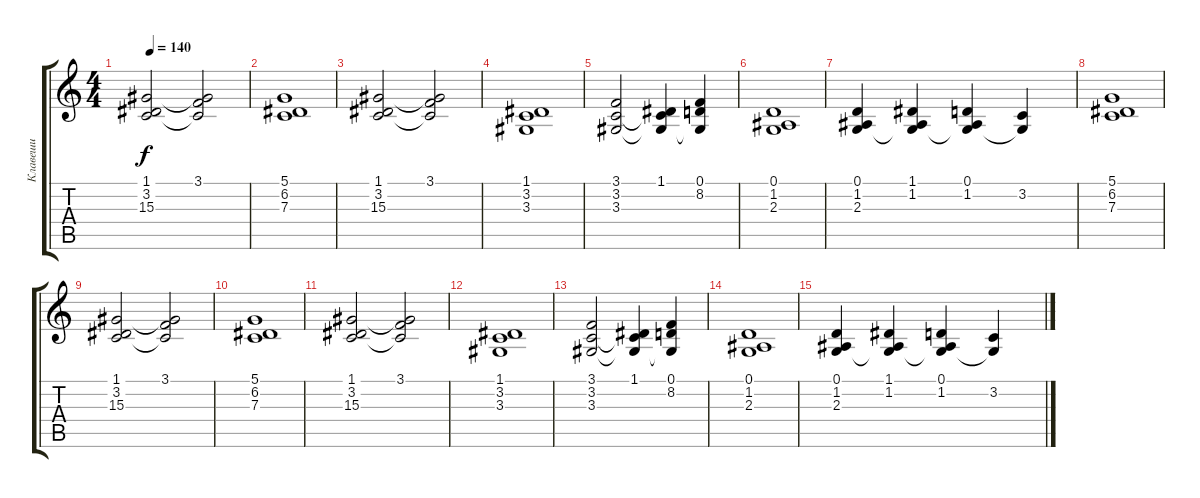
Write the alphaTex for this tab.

\track ("Клавеши" "Клавеши") {instrument choiraahs}
\staff {score tabs}
\tuning (D4 A3 F3 C3 G2 D2) {hide}
\ts (4 4)
\tempo 140
\clef g2
\ks c
(1.1 3.2 15.3).2{dy f} (3.1 3.2{t} 15.3{t}).2 |
(5.1 6.2 7.3).1 |
(1.1 3.2 15.3).2 (3.1 3.2{t} 15.3{t}).2 |
(1.1 3.2 3.3).1 |
(3.1 3.2 3.3).2 (1.1 3.2{t} 3.3{t}).4 (0.1 8.2 3.3{t}).4 |
(0.1 1.2 2.3).1 |
(0.1 1.2 2.3).4 (1.1 1.2 2.3{t}).4 (0.1 1.2 2.3{t}).4 (3.2 2.3{t}).4 |
(5.1 6.2 7.3).1 |
(1.1 3.2 15.3).2 (3.1 3.2{t} 15.3{t}).2 |
(5.1 6.2 7.3).1 |
(1.1 3.2 15.3).2 (3.1 3.2{t} 15.3{t}).2 |
(1.1 3.2 3.3).1 |
(3.1 3.2 3.3).2 (1.1 3.2{t} 3.3{t}).4 (0.1 8.2 3.3{t}).4 |
(0.1 1.2 2.3).1 |
(0.1 1.2 2.3).4 (1.1 1.2 2.3{t}).4 (0.1 1.2 2.3{t}).4 (3.2 2.3{t}).4
